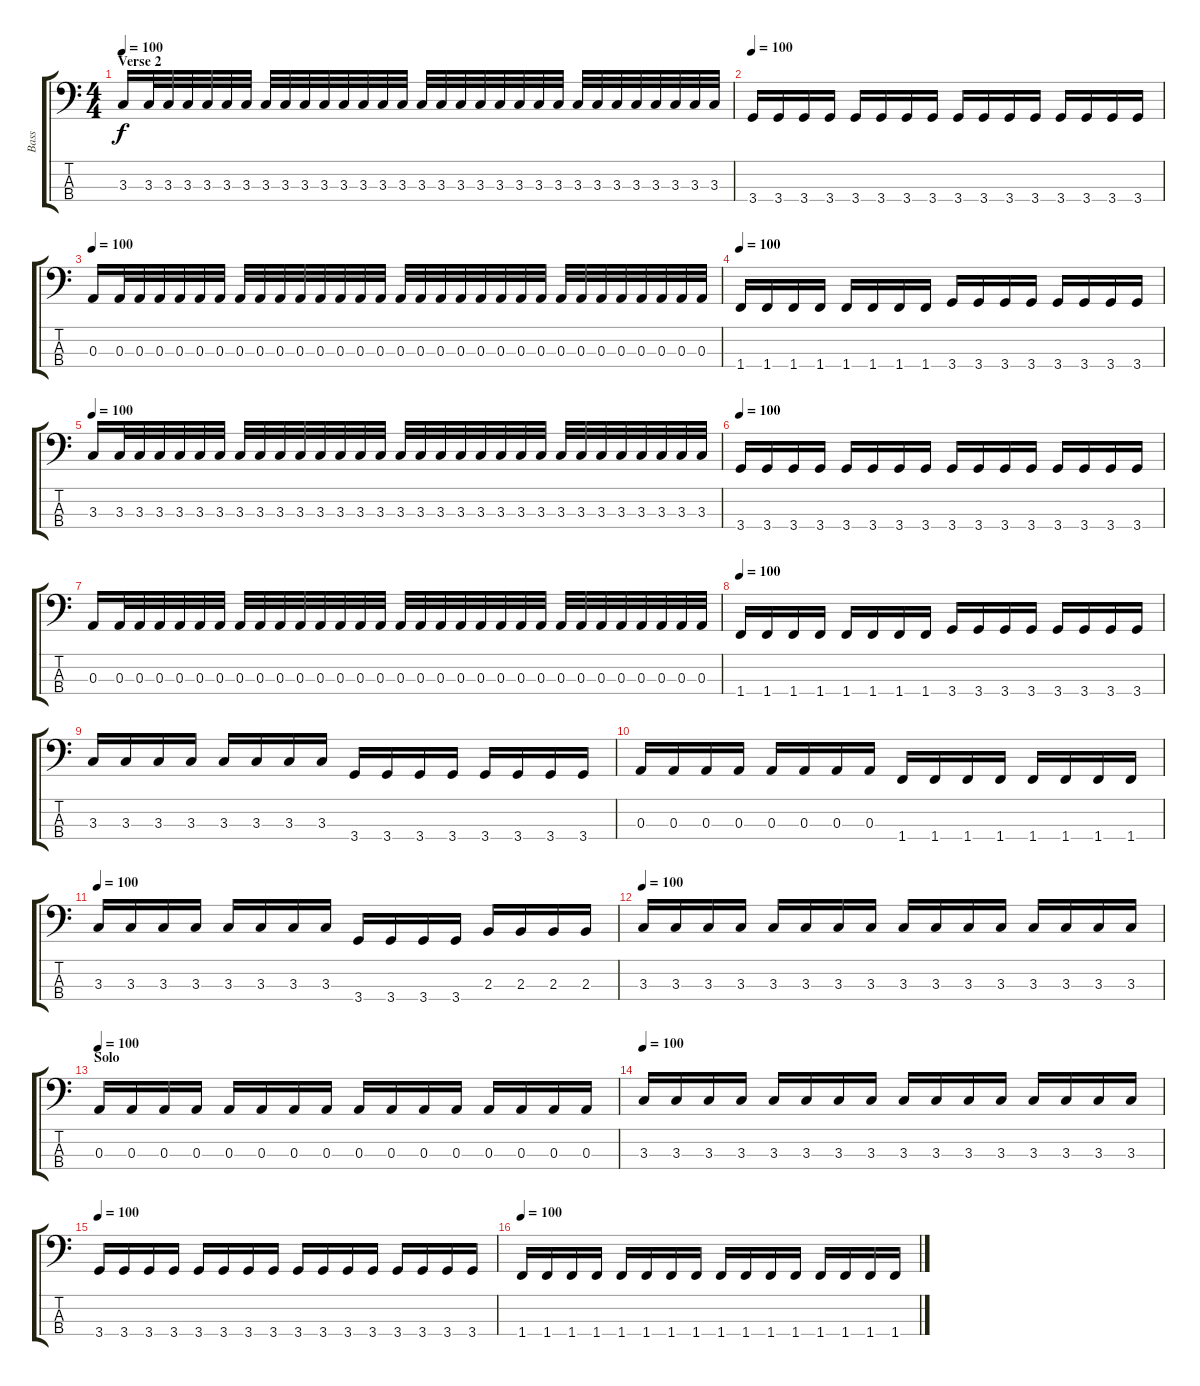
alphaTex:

\track ("Bass" "Bass") {instrument electricbassfinger}
\staff {score tabs}
\tuning (G2 D2 A1 E1) {hide}
\ts (4 4)
\section ("" "Verse 2")
\tempo 100
\clef f4
\ks c
3.3.16{dy f} 3.3.32 3.3.32 3.3.32 3.3.32 3.3.32 3.3.32 3.3.32 3.3.32 3.3.32 3.3.32 3.3.32 3.3.32 3.3.32 3.3.32 3.3.32 3.3.32 3.3.32 3.3.32 3.3.32 3.3.32 3.3.32 3.3.32 3.3.32 3.3.32 3.3.32 3.3.32 3.3.32 3.3.32 3.3.32 3.3.32 |
\tempo 100
3.4.16 3.4.16 3.4.16 3.4.16 3.4.16 3.4.16 3.4.16 3.4.16 3.4.16 3.4.16 3.4.16 3.4.16 3.4.16 3.4.16 3.4.16 3.4.16 |
\tempo 100
0.3.16 0.3.32 0.3.32 0.3.32 0.3.32 0.3.32 0.3.32 0.3.32 0.3.32 0.3.32 0.3.32 0.3.32 0.3.32 0.3.32 0.3.32 0.3.32 0.3.32 0.3.32 0.3.32 0.3.32 0.3.32 0.3.32 0.3.32 0.3.32 0.3.32 0.3.32 0.3.32 0.3.32 0.3.32 0.3.32 0.3.32 |
\tempo 100
1.4.16 1.4.16 1.4.16 1.4.16 1.4.16 1.4.16 1.4.16 1.4.16 3.4.16 3.4.16 3.4.16 3.4.16 3.4.16 3.4.16 3.4.16 3.4.16 |
\tempo 100
3.3.16 3.3.32 3.3.32 3.3.32 3.3.32 3.3.32 3.3.32 3.3.32 3.3.32 3.3.32 3.3.32 3.3.32 3.3.32 3.3.32 3.3.32 3.3.32 3.3.32 3.3.32 3.3.32 3.3.32 3.3.32 3.3.32 3.3.32 3.3.32 3.3.32 3.3.32 3.3.32 3.3.32 3.3.32 3.3.32 3.3.32 |
\tempo 100
3.4.16 3.4.16 3.4.16 3.4.16 3.4.16 3.4.16 3.4.16 3.4.16 3.4.16 3.4.16 3.4.16 3.4.16 3.4.16 3.4.16 3.4.16 3.4.16 |
0.3.16 0.3.32 0.3.32 0.3.32 0.3.32 0.3.32 0.3.32 0.3.32 0.3.32 0.3.32 0.3.32 0.3.32 0.3.32 0.3.32 0.3.32 0.3.32 0.3.32 0.3.32 0.3.32 0.3.32 0.3.32 0.3.32 0.3.32 0.3.32 0.3.32 0.3.32 0.3.32 0.3.32 0.3.32 0.3.32 0.3.32 |
\tempo 100
1.4.16 1.4.16 1.4.16 1.4.16 1.4.16 1.4.16 1.4.16 1.4.16 3.4.16 3.4.16 3.4.16 3.4.16 3.4.16 3.4.16 3.4.16 3.4.16 |
\section ("" "")
3.3.16 3.3.16 3.3.16 3.3.16 3.3.16 3.3.16 3.3.16 3.3.16 3.4.16 3.4.16 3.4.16 3.4.16 3.4.16 3.4.16 3.4.16 3.4.16 |
0.3.16 0.3.16 0.3.16 0.3.16 0.3.16 0.3.16 0.3.16 0.3.16 1.4.16 1.4.16 1.4.16 1.4.16 1.4.16 1.4.16 1.4.16 1.4.16 |
\tempo 100
3.3.16 3.3.16 3.3.16 3.3.16 3.3.16 3.3.16 3.3.16 3.3.16 3.4.16 3.4.16 3.4.16 3.4.16 2.3.16 2.3.16 2.3.16 2.3.16 |
\tempo 100
3.3.16 3.3.16 3.3.16 3.3.16 3.3.16 3.3.16 3.3.16 3.3.16 3.3.16 3.3.16 3.3.16 3.3.16 3.3.16 3.3.16 3.3.16 3.3.16 |
\section ("" "Solo")
\tempo 100
0.3.16 0.3.16 0.3.16 0.3.16 0.3.16 0.3.16 0.3.16 0.3.16 0.3.16 0.3.16 0.3.16 0.3.16 0.3.16 0.3.16 0.3.16 0.3.16 |
\tempo 100
3.3.16 3.3.16 3.3.16 3.3.16 3.3.16 3.3.16 3.3.16 3.3.16 3.3.16 3.3.16 3.3.16 3.3.16 3.3.16 3.3.16 3.3.16 3.3.16 |
\tempo 100
3.4.16 3.4.16 3.4.16 3.4.16 3.4.16 3.4.16 3.4.16 3.4.16 3.4.16 3.4.16 3.4.16 3.4.16 3.4.16 3.4.16 3.4.16 3.4.16 |
\tempo 100
1.4.16 1.4.16 1.4.16 1.4.16 1.4.16 1.4.16 1.4.16 1.4.16 1.4.16 1.4.16 1.4.16 1.4.16 1.4.16 1.4.16 1.4.16 1.4.16
